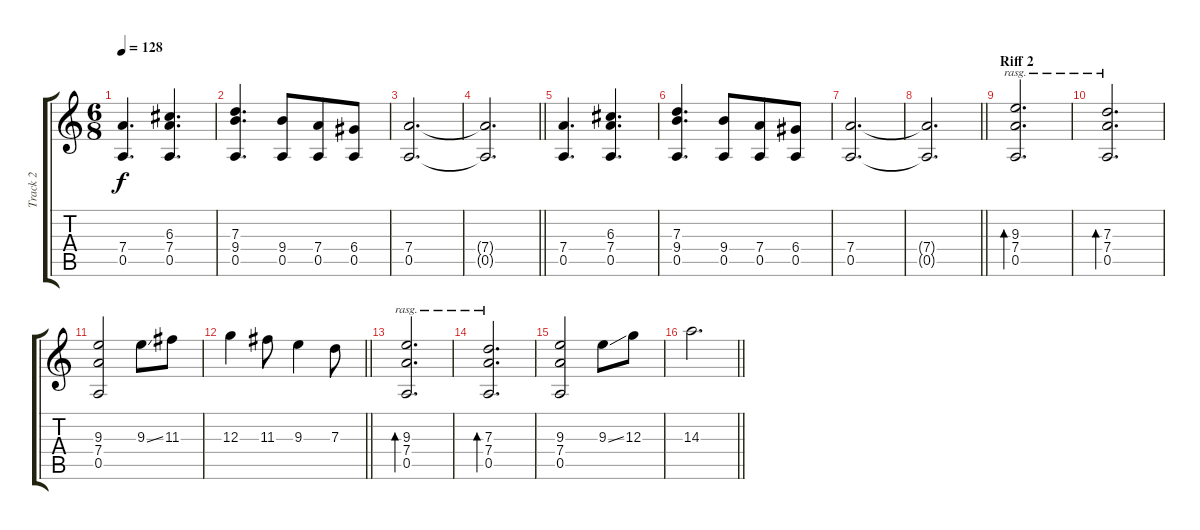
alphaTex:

\track ("Track 2" "Track 2") {instrument acousticguitarsteel}
\staff {score tabs}
\tuning (E4 B3 G3 D3 A2 E2) {hide}
\ts (6 8)
\tempo 128
\clef g2
\ks aminor
(7.4 0.5).4{d dy f} (6.3 7.4 0.5).4{d} |
(7.3 9.4 0.5).4{d} (9.4 0.5).8 (7.4 0.5).8 (6.4 0.5).8 |
(7.4 0.5).2{d} |
\barLineRight lightlight
(7.4{t} 0.5{t}).2{d} |
(7.4 0.5).4{d} (6.3 7.4 0.5).4{d} |
(7.3 9.4 0.5).4{d} (9.4 0.5).8 (7.4 0.5).8 (6.4 0.5).8 |
(7.4 0.5).2{d} |
\barLineRight lightlight
(7.4{t} 0.5{t}).2{d} |
\section ("" "Riff 2")
(9.3 7.4 0.5).2{d bd 60 rasg ii} |
(7.3 7.4 0.5).2{d bd 60 rasg ii} |
(9.3 7.4 0.5).2 9.3{ss}.8 11.3.8 |
\barLineRight lightlight
12.3.4 11.3.8 9.3.4 7.3.8 |
(9.3 7.4 0.5).2{d bd 60 rasg ii} |
(7.3 7.4 0.5).2{d bd 60 rasg ii} |
(9.3 7.4 0.5).2 9.3{ss}.8 12.3.8 |
\barLineRight lightlight
14.3.2{d}
